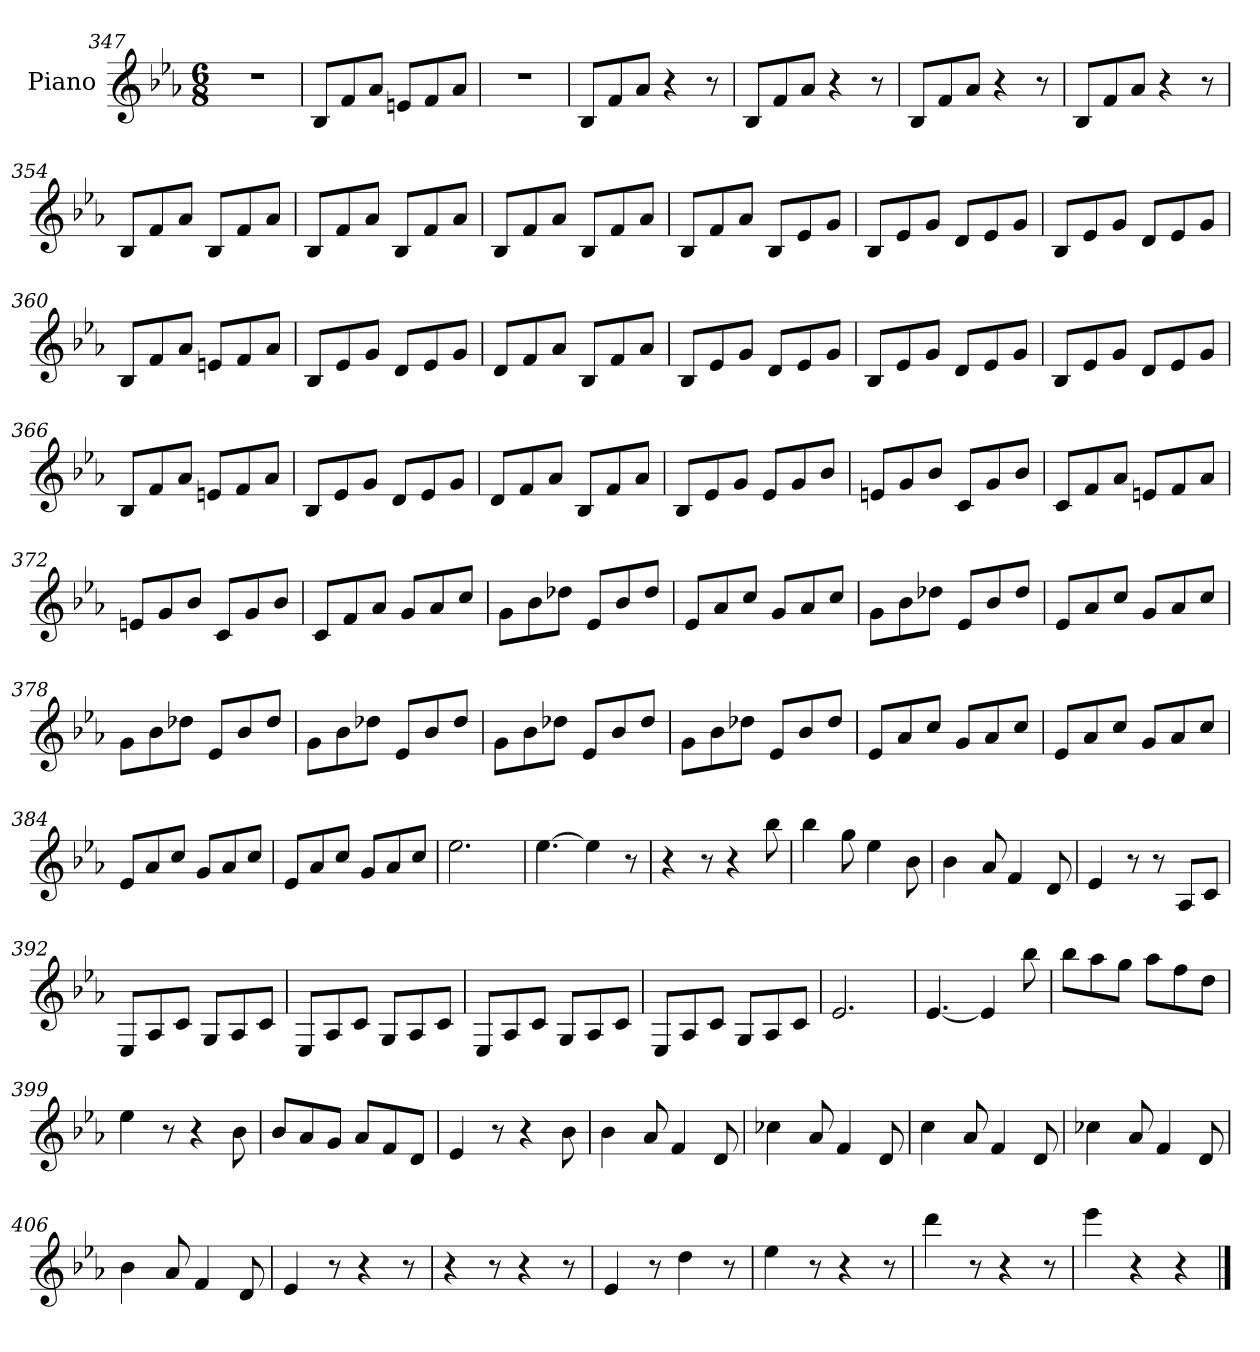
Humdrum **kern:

**kern
*part1
*staff1
*I"Piano
*I'Pno
*clefG2
*k[b-e-a-]
*E-:
*M6/8
=347
2.r
=348
8B-/L
8f/
8a-/J
8en/L
8f/
8a-/J
=349
2.r
=350
8B-/L
8f/
8a-/J
4r
8r
=351
8B-/L
8f/
8a-/J
4r
8r
=352
8B-/L
8f/
8a-/J
4r
8r
=353
8B-/L
8f/
8a-/J
4r
8r
=354
8B-/L
8f/
8a-/J
8B-/L
8f/
8a-/J
=355
8B-/L
8f/
8a-/J
8B-/L
8f/
8a-/J
=356
8B-/L
8f/
8a-/J
8B-/L
8f/
8a-/J
=357
8B-/L
8f/
8a-/J
8B-/L
8e-/
8g/J
=358
8B-/L
8e-/
8g/J
8d/L
8e-/
8g/J
=359
8B-/L
8e-/
8g/J
8d/L
8e-/
8g/J
=360
8B-/L
8f/
8a-/J
8en/L
8f/
8a-/J
=361
8B-/L
8e-/
8g/J
8d/L
8e-/
8g/J
=362
8d/L
8f/
8a-/J
8B-/L
8f/
8a-/J
=363
8B-/L
8e-/
8g/J
8d/L
8e-/
8g/J
=364
8B-/L
8e-/
8g/J
8d/L
8e-/
8g/J
=365
8B-/L
8e-/
8g/J
8d/L
8e-/
8g/J
=366
8B-/L
8f/
8a-/J
8en/L
8f/
8a-/J
=367
8B-/L
8e-/
8g/J
8d/L
8e-/
8g/J
=368
8d/L
8f/
8a-/J
8B-/L
8f/
8a-/J
=369
8B-/L
8e-/
8g/J
8e-/L
8g/
8b-/J
=370
8en/L
8g/
8b-/J
8c/L
8g/
8b-/J
=371
8c/L
8f/
8a-/J
8en/L
8f/
8a-/J
=372
8en/L
8g/
8b-/J
8c/L
8g/
8b-/J
=373
8c/L
8f/
8a-/J
8g/L
8a-/
8cc/J
=374
8g\L
8b-\
8dd-X\J
8e-/L
8b-/
8dd-/J
=375
8e-/L
8a-/
8cc/J
8g/L
8a-/
8cc/J
=376
8g\L
8b-\
8dd-X\J
8e-/L
8b-/
8dd-/J
=377
8e-/L
8a-/
8cc/J
8g/L
8a-/
8cc/J
=378
8g\L
8b-\
8dd-X\J
8e-/L
8b-/
8dd-/J
=379
8g\L
8b-\
8dd-X\J
8e-/L
8b-/
8dd-/J
=380
8g\L
8b-\
8dd-X\J
8e-/L
8b-/
8dd-/J
=381
8g\L
8b-\
8dd-X\J
8e-/L
8b-/
8dd-/J
=382
8e-/L
8a-/
8cc/J
8g/L
8a-/
8cc/J
=383
8e-/L
8a-/
8cc/J
8g/L
8a-/
8cc/J
=384
8e-/L
8a-/
8cc/J
8g/L
8a-/
8cc/J
=385
8e-/L
8a-/
8cc/J
8g/L
8a-/
8cc/J
=386
2.ee-
=387
[4.ee-
4ee-]
8r
=388
4r
8r
4r
8bb-
=389
4bb-
8gg
4ee-
8b-
=390
4b-
8a-
4f
8d
=391
4e-
8r
8r
8A-/L
8c/J
=392
8E-/L
8A-/
8c/J
8G/L
8A-/
8c/J
=393
8E-/L
8A-/
8c/J
8G/L
8A-/
8c/J
=394
8E-/L
8A-/
8c/J
8G/L
8A-/
8c/J
=395
8E-/L
8A-/
8c/J
8G/L
8A-/
8c/J
=396
2.e-
=397
[4.e-
4e-]
8bb-
=398
8bb-\L
8aa-\
8gg\J
8aa-\L
8ff\
8dd\J
=399
4ee-
8r
4r
8b-
=400
8b-/L
8a-/
8g/J
8a-/L
8f/
8d/J
=401
4e-
8r
4r
8b-
=402
4b-
8a-
4f
8d
=403
4cc-X
8a-
4f
8d
=404
4cc
8a-
4f
8d
=405
4cc-X
8a-
4f
8d
=406
4b-
8a-
4f
8d
=407
4e-
8r
4r
8r
=408
4r
8r
4r
8r
=409
4e-
8r
4dd
8r
=410
4ee-
8r
4r
8r
=411
4ddd
8r
4r
8r
=412
4eee-
4r
4r
==
*-
